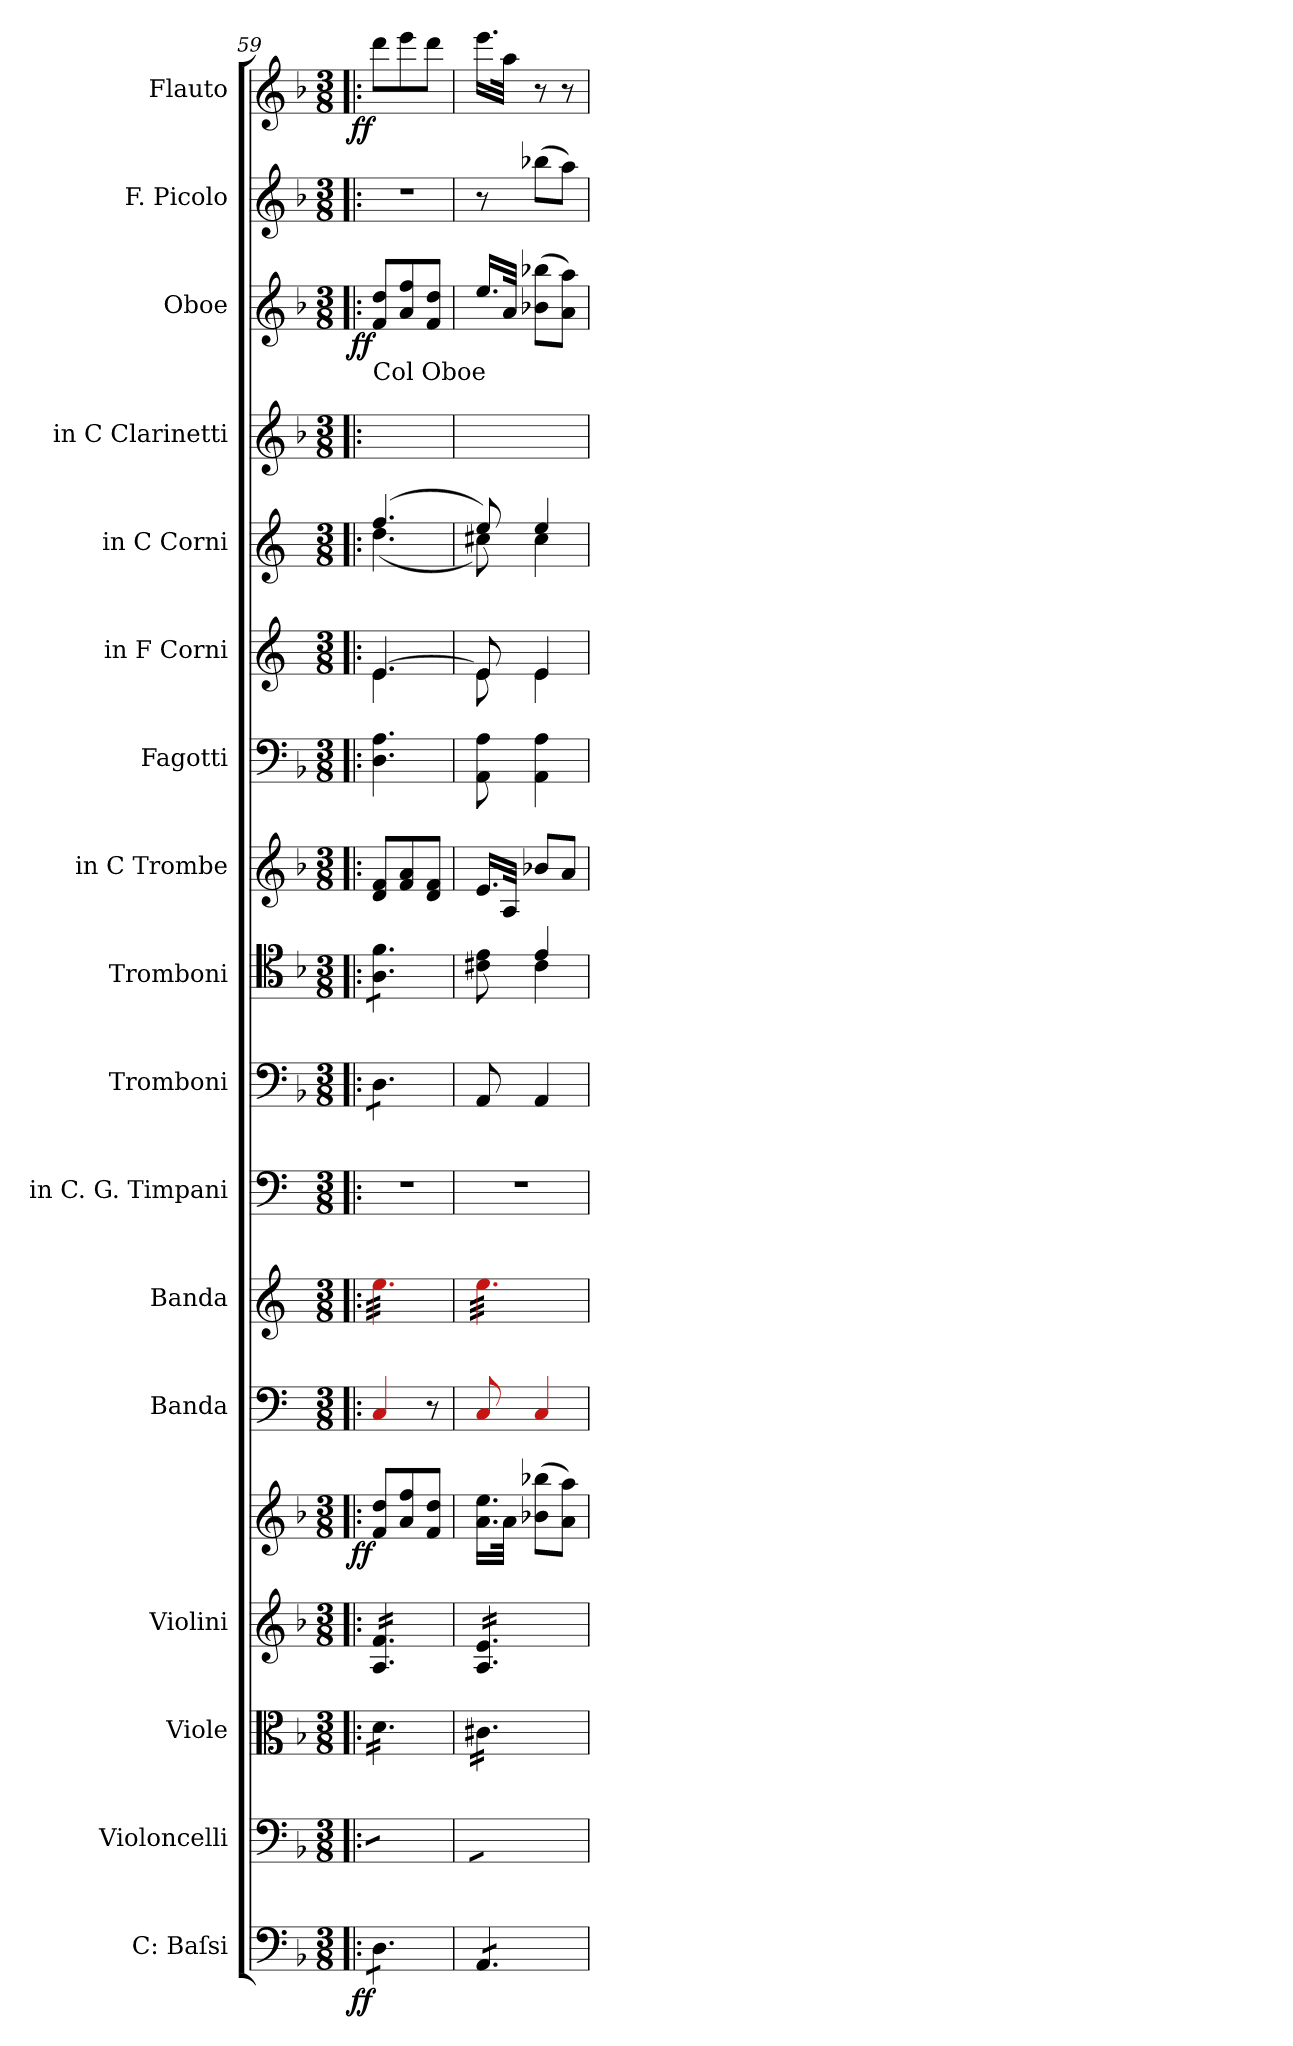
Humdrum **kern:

**kern	**dynam	**kern	**kern	**kern	**kern	**dynam	**kern	**kern	**kern	**kern	**kern	**kern	**kern	**kern	**kern	**kern	**kern	**dynam	**kern	**kern	**dynam
*part18	*part18	*part17	*part16	*part15	*part14	*part14	*part13	*part12	*part11	*part10	*part9	*part8	*part7	*part6	*part5	*part4	*part3	*part3	*part2	*part1	*part1
*staff18	*staff18	*staff17	*staff16	*staff15	*staff14	*staff14	*staff13	*staff12	*staff11	*staff10	*staff9	*staff8	*staff7	*staff6	*staff5	*staff4	*staff3	*staff3	*staff2	*staff1	*staff1
*I"C: Baſsi	*	*I"Violoncelli	*I"Viole	*I"Violini	*	*	*I"Banda	*I"Banda	*I"in C. G. Timpani	*I"Tromboni	*I"Tromboni	*I"in C Trombe	*I"Fagotti	*I"in F Corni	*I"in C Corni	*I"in C Clarinetti	*I"Oboe	*	*I"F. Picolo	*I"Flauto	*
*	*	*I'Vc	*	*I'Vln	*	*	*	*	*I'Timp	*I'Trb	*I'Trb	*	*	*	*	*I'Cl	*I'Ob	*	*	*I'Fl	*
*clefF4	*	*clefF4	*clefC3	*clefG2	*clefG2	*	*clefF4	*clefG2	*clefF4	*clefF4	*clefC4	*clefG2	*clefF4	*clefG2	*clefG2	*clefG2	*clefG2	*	*clefG2	*clefG2	*
*	*	*	*	*	*	*	*	*	*	*	*	*	*	*ITrd4c7	*	*	*	*	*	*	*
*k[b-]	*	*k[b-]	*k[b-]	*k[b-]	*k[b-]	*	*k[]	*k[]	*k[]	*k[b-]	*k[b-]	*k[b-]	*k[b-]	*k[b-]	*k[]	*k[b-]	*k[b-]	*	*k[b-]	*k[b-]	*
*M3/8	*	*M3/8	*M3/8	*M3/8	*M3/8	*	*M3/8	*M3/8	*M3/8	*M3/8	*M3/8	*M3/8	*M3/8	*M3/8	*M3/8	*M3/8	*M3/8	*	*M3/8	*M3/8	*
=59!|:	=59!|:	=59!|:	=59!|:	=59!|:	=59!|:	=59!|:	=59!|:	=59!|:	=59!|:	=59!|:	=59!|:	=59!|:	=59!|:	=59!|:	=59!|:	=59!|:	=59!|:	=59!|:	=59!|:	=59!|:	=59!|:
*	*	*	*	*	*	*	*	*	*	*	*	*	*	*^	*^	*	*	*	*	*	*
!	!	!	!	!	!	!	!	!	!	!	!	!	!	!	!	!	!	!LO:TX:a:t=Col Oboe	!	!	!	!	!
!	!LO:DY:rj	!	!	!	!	!LO:DY:rj	!	!	!	!	!	!	!	!	!	!	!	!	!	!LO:DY:rj	!	!	!LO:DY:rj
*tremolo	*	*	*	*	*	*	*	*	*	*	*	*	*	*	*	*	*	*	*	*	*	*	*
*	*	*tremolo	*	*	*	*	*	*	*	*	*	*	*	*	*	*	*	*	*	*	*	*	*
*	*	*	*tremolo	*	*	*	*	*	*	*	*	*	*	*	*	*	*	*	*	*	*	*	*
*	*	*	*	*tremolo	*	*	*	*	*	*	*	*	*	*	*	*	*	*	*	*	*	*	*
*	*	*	*	*	*	*	*	*tremolo	*	*	*	*	*	*	*	*	*	*	*	*	*	*	*
*	*	*	*	*	*	*	*	*	*	*tremolo	*	*	*	*	*	*	*	*	*	*	*	*	*
*	*	*	*	*	*	*	*	*	*	*	*tremolo	*	*	*	*	*	*	*	*	*	*	*	*
8D\L	ff	8D\yyL	16d\LL	16A/ 16f/LL	8f/ 8dd/L	ff	4Ra/	32Ree\LLL	4.r	8D\L	8A\ 8f\L	8d/ 8f/L	4.D\ 4.A\	[4.A/	4.A\	(4.ff/	(4.dd\	8fyy/ 8ddyy/L	8f/ 8dd/L	ff	4.r	8ddd\L	ff
.	.	.	.	.	.	.	.	32Ree\	.	.	.	.	.	.	.	.	.	.	.	.	.	.	.
.	.	.	16d\	16A/ 16f/	.	.	.	32Ree\	.	.	.	.	.	.	.	.	.	.	.	.	.	.	.
.	.	.	.	.	.	.	.	32Ree\	.	.	.	.	.	.	.	.	.	.	.	.	.	.	.
8D\	.	8D\yy	16d\	16A/ 16f/	8a/ 8ff/	.	.	32Ree\	.	8D\	8A\ 8f\	8f/ 8a/	.	.	.	.	.	8ayy/ 8ffyy/	8a/ 8ff/	.	.	8eee\	.
.	.	.	.	.	.	.	.	32Ree\	.	.	.	.	.	.	.	.	.	.	.	.	.	.	.
.	.	.	16d\	16A/ 16f/	.	.	.	32Ree\	.	.	.	.	.	.	.	.	.	.	.	.	.	.	.
.	.	.	.	.	.	.	.	32Ree\	.	.	.	.	.	.	.	.	.	.	.	.	.	.	.
8D\J	.	8D\yyJ	16d\	16A/ 16f/	8f/ 8dd/J	.	8r	32Ree\	.	8D\J	8A\ 8f\J	8d/ 8f/J	.	.	.	.	.	8fyy/ 8ddyy/J	8f/ 8dd/J	.	.	8ddd\J	.
*	*	*	*	*	*	*	*	*	*	*	*Xtremolo	*	*	*	*	*	*	*	*	*	*	*	*
*	*	*	*	*	*	*	*	*	*	*Xtremolo	*	*	*	*	*	*	*	*	*	*	*	*	*
.	.	.	.	.	.	.	.	32Ree\	.	.	.	.	.	.	.	.	.	.	.	.	.	.	.
.	.	.	16d\JJ	16A/ 16f/JJ	.	.	.	32Ree\	.	.	.	.	.	.	.	.	.	.	.	.	.	.	.
.	.	.	.	.	.	.	.	32Ree\JJJ	.	.	.	.	.	.	.	.	.	.	.	.	.	.	.
=60	=60	=60	=60	=60	=60	=60	=60	=60	=60	=60	=60	=60	=60	=60	=60	=60	=60	=60	=60	=60	=60	=60	=60
*	*	*	*	*	*	*	*	*	*	*	*^	*	*	*	*	*	*	*	*	*	*	*	*
8AA/L	.	8AA/yyL	16c#X\LL	16A/ 16e/LL	16.a\ 16.ee\LL	.	8Ra/	32Ree\LLL	4.r	8AA/	8c#X\ 8e\	8ryy	16.e/LL	8AA\ 8A\	8A/]	8A\	8ee/)	8cc#X\)	16.ee/LLyy	16.ee/LL	.	8r	16.eee\LL	.
.	.	.	.	.	.	.	.	32Ree\	.	.	.	.	.	.	.	.	.	.	.	.	.	.	.	.
.	.	.	16c#X\	16A/ 16e/	.	.	.	32Ree\	.	.	.	.	.	.	.	.	.	.	.	.	.	.	.	.
.	.	.	.	.	32a\JJk	.	.	32Ree\	.	.	.	.	32A/JJk	.	.	.	.	.	32a/JJkyy	32a/JJk	.	.	32aa\JJk	.
8AA/	.	8AA/yy	16c#X\	16A/ 16e/	(8b-X\ 8bb-X\L	.	4Ra/	32Ree\	.	4AA/	4e/	4c#\	8b-X/L	4AA\ 4A\	4A/	4A\	4ee/	4cc#\	8b-Xyy\ 8bb-Xyy\L	(8b-X\ 8bb-X\L	.	(8bb-X\L	8r	.
.	.	.	.	.	.	.	.	32Ree\	.	.	.	.	.	.	.	.	.	.	.	.	.	.	.	.
.	.	.	16c#X\	16A/ 16e/	.	.	.	32Ree\	.	.	.	.	.	.	.	.	.	.	.	.	.	.	.	.
.	.	.	.	.	.	.	.	32Ree\	.	.	.	.	.	.	.	.	.	.	.	.	.	.	.	.
8AA/J	.	8AA/yyJ	16c#X\	16A/ 16e/	8a\ 8aa\J)	.	.	32Ree\	.	.	.	.	8a/J	.	.	.	.	.	8ayy\ 8aayy\J	8a\ 8aa\J)	.	8aa\J)	8r	.
*	*	*Xtremolo	*	*	*	*	*	*	*	*	*	*	*	*	*	*	*	*	*	*	*	*	*	*
*Xtremolo	*	*	*	*	*	*	*	*	*	*	*	*	*	*	*	*	*	*	*	*	*	*	*	*
.	.	.	.	.	.	.	.	32Ree\	.	.	.	.	.	.	.	.	.	.	.	.	.	.	.	.
.	.	.	16c#X\JJ	16A/ 16e/JJ	.	.	.	32Ree\	.	.	.	.	.	.	.	.	.	.	.	.	.	.	.	.
*	*	*	*	*Xtremolo	*	*	*	*	*	*	*	*	*	*	*	*	*	*	*	*	*	*	*	*
*	*	*	*Xtremolo	*	*	*	*	*	*	*	*	*	*	*	*	*	*	*	*	*	*	*	*	*
.	.	.	.	.	.	.	.	32Ree\JJJ	.	.	.	.	.	.	.	.	.	.	.	.	.	.	.	.
*	*	*	*	*	*	*	*	*Xtremolo	*	*	*	*	*	*	*	*	*	*	*	*	*	*	*	*
*	*	*	*	*	*	*	*	*	*	*	*	*	*	*	*v	*v	*	*	*	*	*	*	*	*
*	*	*	*	*	*	*	*	*	*	*	*v	*v	*	*	*	*v	*v	*	*	*	*	*	*
=	=	=	=	=	=	=	=	=	=	=	=	=	=	=	=	=	=	=	=	=	=
*-	*-	*-	*-	*-	*-	*-	*-	*-	*-	*-	*-	*-	*-	*-	*-	*-	*-	*-	*-	*-	*-
